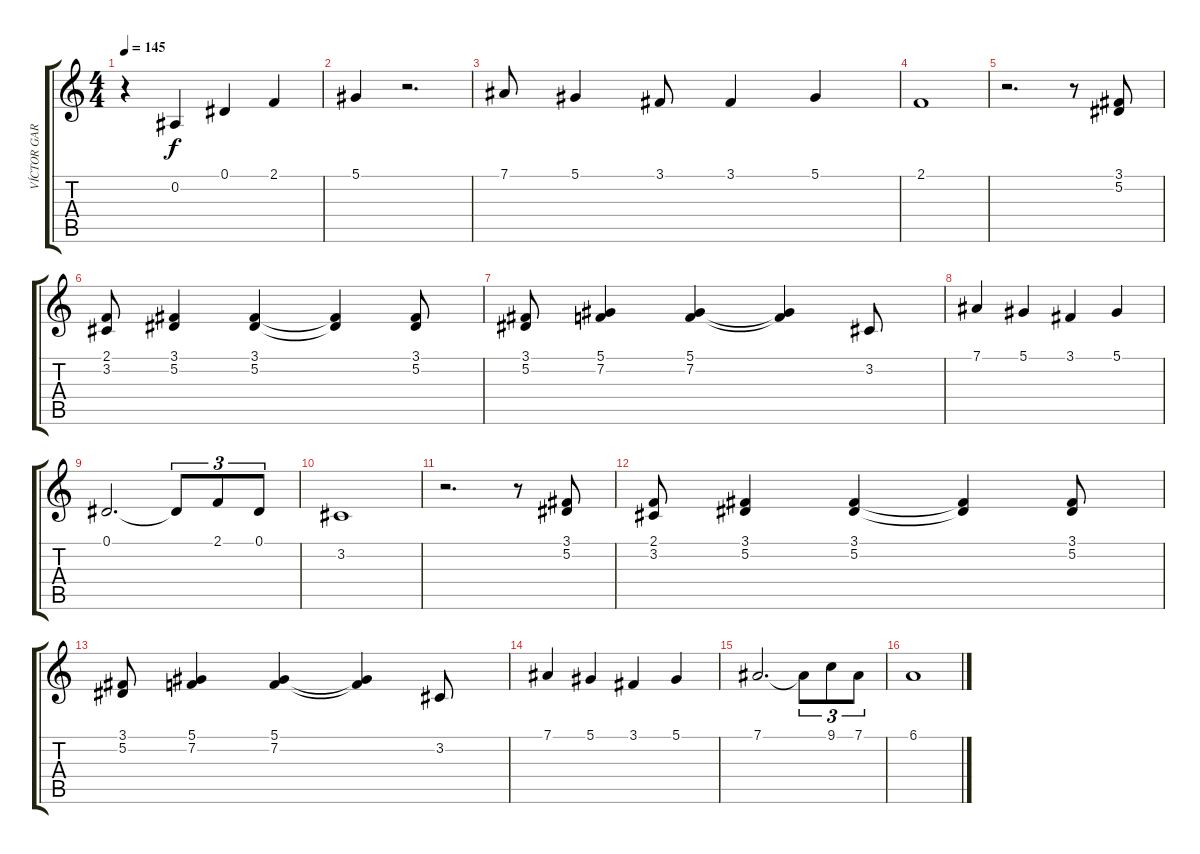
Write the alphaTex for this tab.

\track ("VÍCTOR GARCÍA" "VÍCTOR GAR") {instrument clarinet}
\staff {score tabs}
\tuning (Eb4 Bb3 Gb3 Db3 Ab2 Eb2) {hide}
\ts (4 4)
\tempo 145
\clef g2
\ks c
r.4{dy f} 0.2.4 0.1.4 2.1.4 |
5.1.4 r.2{d} |
7.1.8 5.1.4 3.1.8 3.1.4 5.1.4 |
2.1.1 |
r.2{d} r.8 (3.1 5.2).8 |
(2.1 3.2).8 (3.1 5.2).4 (3.1 5.2).4 (3.1{t} 5.2{t}).4 (3.1 5.2).8 |
(3.1 5.2).8 (5.1 7.2).4 (5.1 7.2).4 (5.1{t} 7.2{t}).4 3.2.8 |
7.1.4 5.1.4 3.1.4 5.1.4 |
0.1.2{d} 0.1{t}.8{tu (3 2)} 2.1.8{tu (3 2)} 0.1.8{tu (3 2)} |
3.2.1 |
r.2{d} r.8 (3.1 5.2).8 |
(2.1 3.2).8 (3.1 5.2).4 (3.1 5.2).4 (3.1{t} 5.2{t}).4 (3.1 5.2).8 |
(3.1 5.2).8 (5.1 7.2).4 (5.1 7.2).4 (5.1{t} 7.2{t}).4 3.2.8 |
7.1.4 5.1.4 3.1.4 5.1.4 |
7.1.2{d} 7.1{t}.8{tu (3 2)} 9.1.8{tu (3 2)} 7.1.8{tu (3 2)} |
6.1.1
